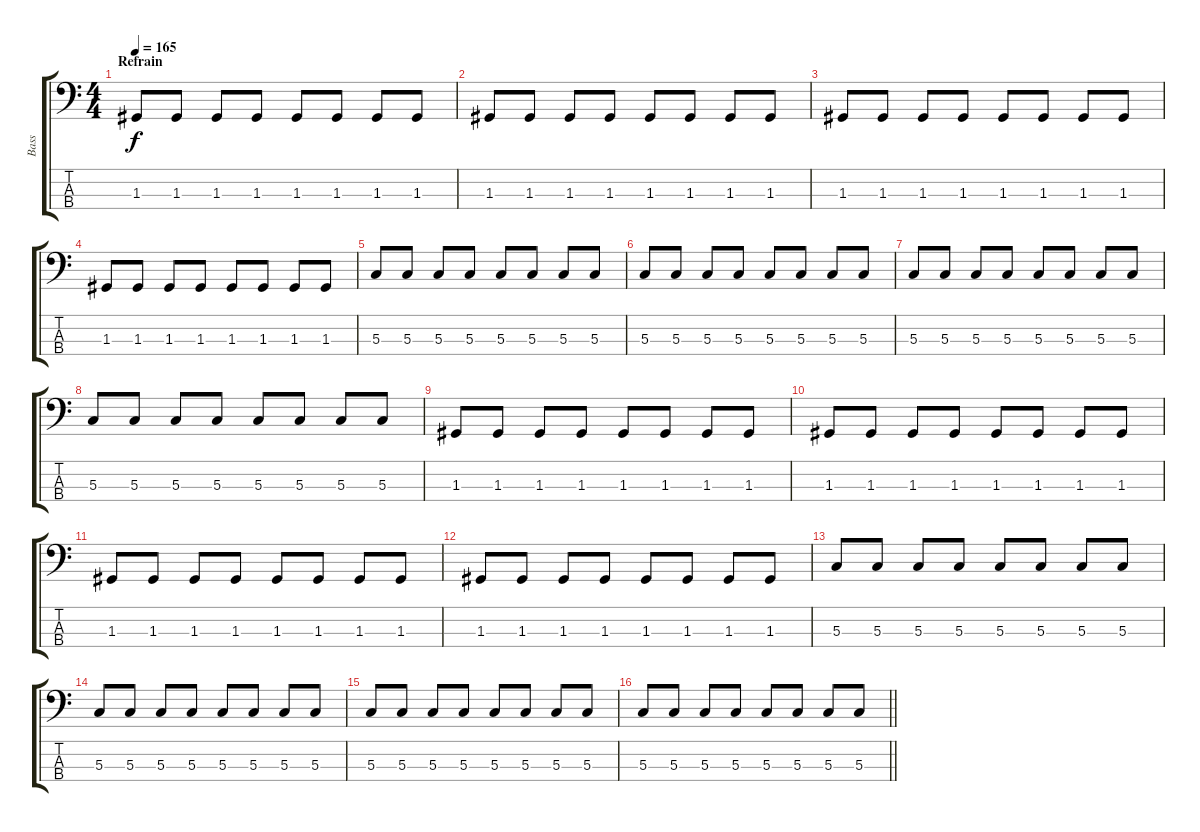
\track ("Bass" "Bass") {instrument electricbassfinger}
\staff {score tabs}
\tuning (F2 C2 G1 C1) {hide}
\ts (4 4)
\section ("" "Refrain")
\tempo 165
\clef f4
\ks c
1.3.8{dy f} 1.3.8 1.3.8 1.3.8 1.3.8 1.3.8 1.3.8 1.3.8 |
1.3.8 1.3.8 1.3.8 1.3.8 1.3.8 1.3.8 1.3.8 1.3.8 |
1.3.8 1.3.8 1.3.8 1.3.8 1.3.8 1.3.8 1.3.8 1.3.8 |
1.3.8 1.3.8 1.3.8 1.3.8 1.3.8 1.3.8 1.3.8 1.3.8 |
5.3.8 5.3.8 5.3.8 5.3.8 5.3.8 5.3.8 5.3.8 5.3.8 |
5.3.8 5.3.8 5.3.8 5.3.8 5.3.8 5.3.8 5.3.8 5.3.8 |
5.3.8 5.3.8 5.3.8 5.3.8 5.3.8 5.3.8 5.3.8 5.3.8 |
5.3.8 5.3.8 5.3.8 5.3.8 5.3.8 5.3.8 5.3.8 5.3.8 |
1.3.8 1.3.8 1.3.8 1.3.8 1.3.8 1.3.8 1.3.8 1.3.8 |
1.3.8 1.3.8 1.3.8 1.3.8 1.3.8 1.3.8 1.3.8 1.3.8 |
1.3.8 1.3.8 1.3.8 1.3.8 1.3.8 1.3.8 1.3.8 1.3.8 |
1.3.8 1.3.8 1.3.8 1.3.8 1.3.8 1.3.8 1.3.8 1.3.8 |
5.3.8 5.3.8 5.3.8 5.3.8 5.3.8 5.3.8 5.3.8 5.3.8 |
5.3.8 5.3.8 5.3.8 5.3.8 5.3.8 5.3.8 5.3.8 5.3.8 |
5.3.8 5.3.8 5.3.8 5.3.8 5.3.8 5.3.8 5.3.8 5.3.8 |
\barLineRight lightlight
5.3.8 5.3.8 5.3.8 5.3.8 5.3.8 5.3.8 5.3.8 5.3.8
